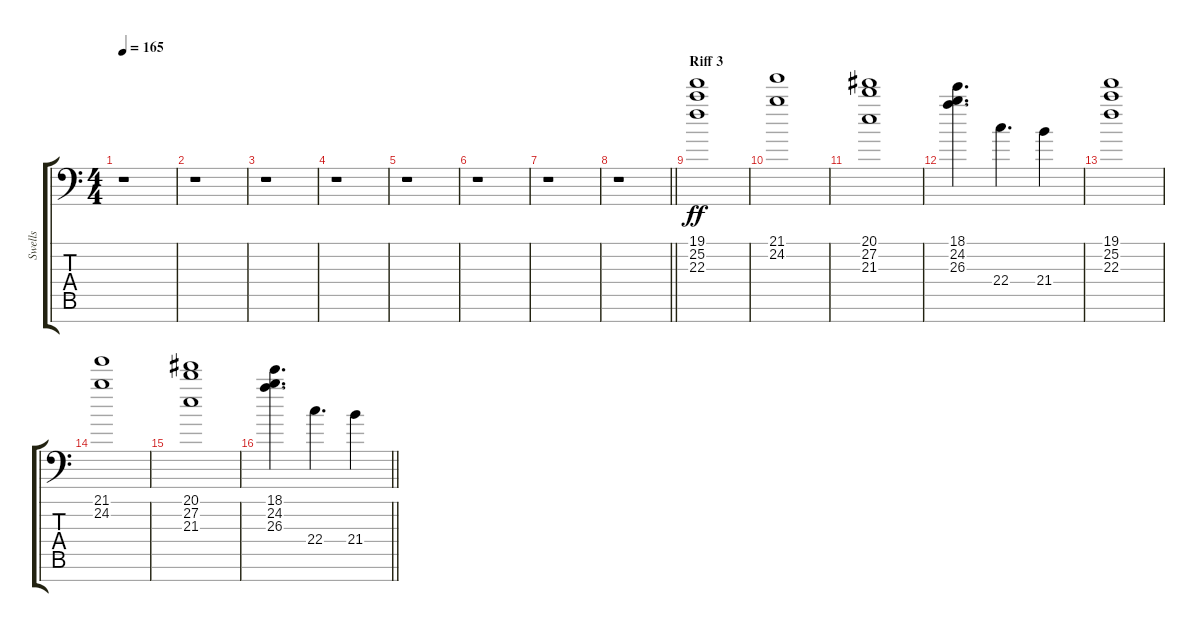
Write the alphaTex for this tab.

\track ("Swells" "Swells") {instrument pad6metallic}
\staff {score tabs}
\tuning (Bb4 B3 G3 D3 A2 E2 C-1) {hide}
\ts (4 4)
\tempo 165
\clef f4
\ks c
r.1{dy ff} |
r.1 |
r.1 |
r.1 |
r.1 |
r.1 |
r.1 |
\barLineRight lightlight
r.1 |
\section ("" "Riff 3")
(19.1 25.2 22.3).1 |
(21.1 24.2).1 |
(20.1 27.2 21.3).1 |
(18.1 24.2 26.3).4{d} 22.4.4{d} 21.4.4 |
(19.1 25.2 22.3).1 |
(21.1 24.2).1 |
(20.1 27.2 21.3).1 |
\barLineRight lightlight
(18.1 24.2 26.3).4{d} 22.4.4{d} 21.4.4
